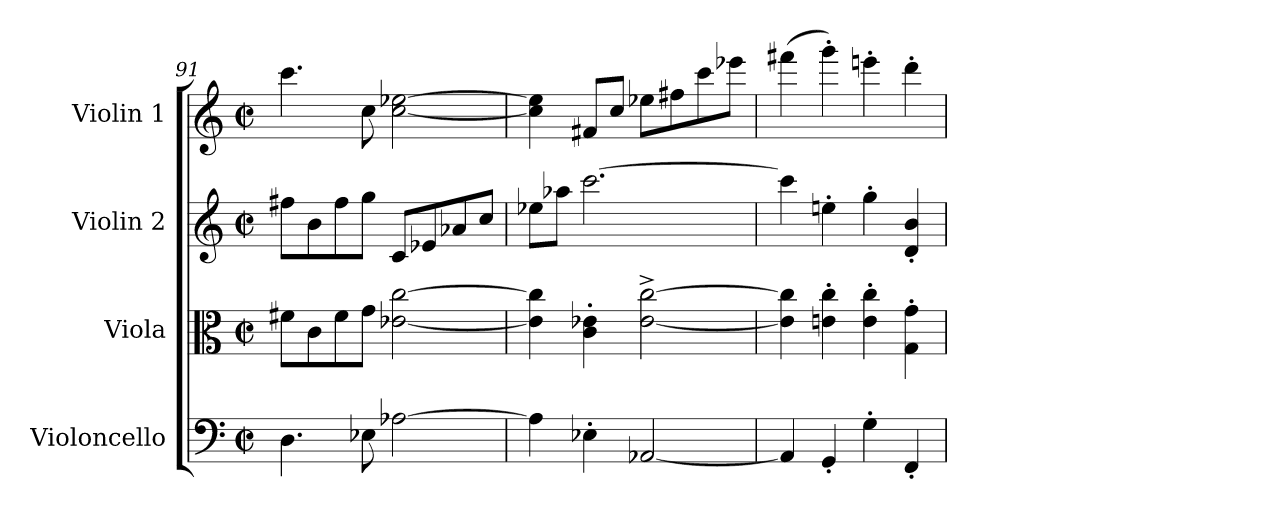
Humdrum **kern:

**kern	**kern	**kern	**kern
*part4	*part3	*part2	*part1
*staff4	*staff3	*staff2	*staff1
*I"Violoncello	*I"Viola	*I"Violin 2	*I"Violin 1
*I'Vc	*I'Vla	*I'Vln	*I'Vln
*clefF4	*clefC3	*clefG2	*clefG2
*k[]	*k[]	*k[]	*k[]
*M2/2	*M2/2	*M2/2	*M2/2
*met(c|)	*met(c|)	*met(c|)	*met(c|)
=91	=91	=91	=91
4.D\	8f#X\L	8ff#X\L	4.ccc\
.	8c\	8b\	.
.	8f#\	8ff#\	.
8E-X\	8g\J	8gg\J	8cc\
[2A-X\	[2e-X\ [2cc\	8c/L	[2cc\ [2ee-X\
.	.	8e-X/	.
.	.	8a-X/	.
.	.	8cc/J	.
=92	=92	=92	=92
4A-\]	4e-\] 4cc\]	8ee-X\L	4cc\] 4ee-\]
.	.	8aa-X\J	.
4E-X'\	4c\' 4e-X\'	[2.ccc\	8f#X/L
.	.	.	8cc/J
[2AA-X/	[2e-\^ [2cc\^	.	8ee-X\L
.	.	.	8ff#X\
.	.	.	8ccc\
.	.	.	8eee-X\J
=93	=93	=93	=93
4AA-/]	4e-\] 4cc\]	4ccc\]	(4fff#X\
4GG'/	4en\' 4cc\'	4een'\	4ggg'\)
4G'\	4e\' 4cc\'	4gg'\	4eeen'\
4FF'/	4G\' 4g\'	4d/' 4b/'	4ddd'\
=	=	=	=
*-	*-	*-	*-
